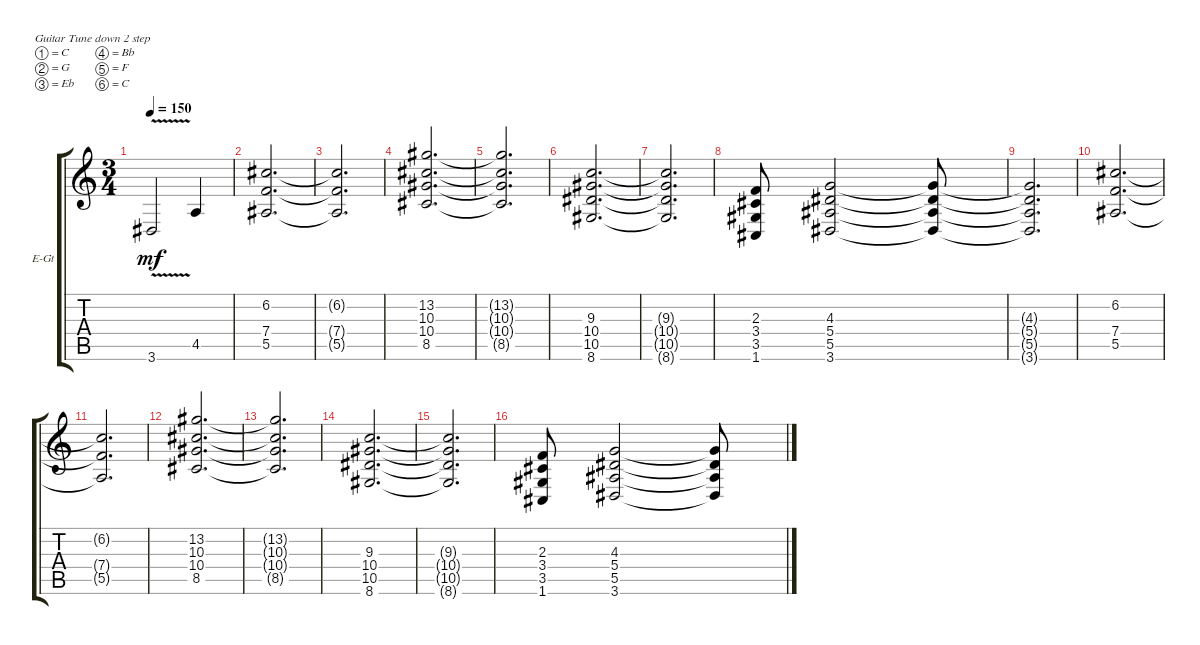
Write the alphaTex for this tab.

\defaultSystemsLayout 4
\bracketExtendMode groupsimilarinstruments
\firstSystemTrackNameOrientation horizontal
\otherSystemsTrackNameOrientation horizontal
\track ("Electric Guitar" "E-Gt") {instrument overdrivenguitar}
\staff {score tabs}
\tuning (C4 G3 Eb3 Bb2 F2 C2)
\ts (3 4)
\tempo 150
\clef g2
\ks c
3.6{v}.2{dy mf} 4.5.4 |
(5.5 7.4 6.2).2{d} |
(5.5{t} 7.4{t} 6.2{t}).2{d} |
(8.5 10.4 10.3 13.2).2{d} |
(13.2{t} 10.3{t} 10.4{t} 8.5{t}).2{d} |
(8.6 10.5 10.4 9.3).2{d} |
(8.6{t} 10.5{t} 10.4{t} 9.3{t}).2{d} |
(1.6 3.5 3.4 2.3).8 (3.6 5.5 5.4 4.3).2 (3.6{t} 5.5{t} 5.4{t} 4.3{t}).8 |
(3.6{t} 5.5{t} 5.4{t} 4.3{t}).2{d} |
(5.5 7.4 6.2).2{d} |
(5.5{t} 7.4{t} 6.2{t}).2{d} |
(8.5 10.4 10.3 13.2).2{d} |
(13.2{t} 10.3{t} 10.4{t} 8.5{t}).2{d} |
(8.6 10.5 10.4 9.3).2{d} |
(8.6{t} 10.5{t} 10.4{t} 9.3{t}).2{d} |
(1.6 3.5 3.4 2.3).8 (3.6 5.5 5.4 4.3).2 (3.6{t} 5.5{t} 5.4{t} 4.3{t}).8
